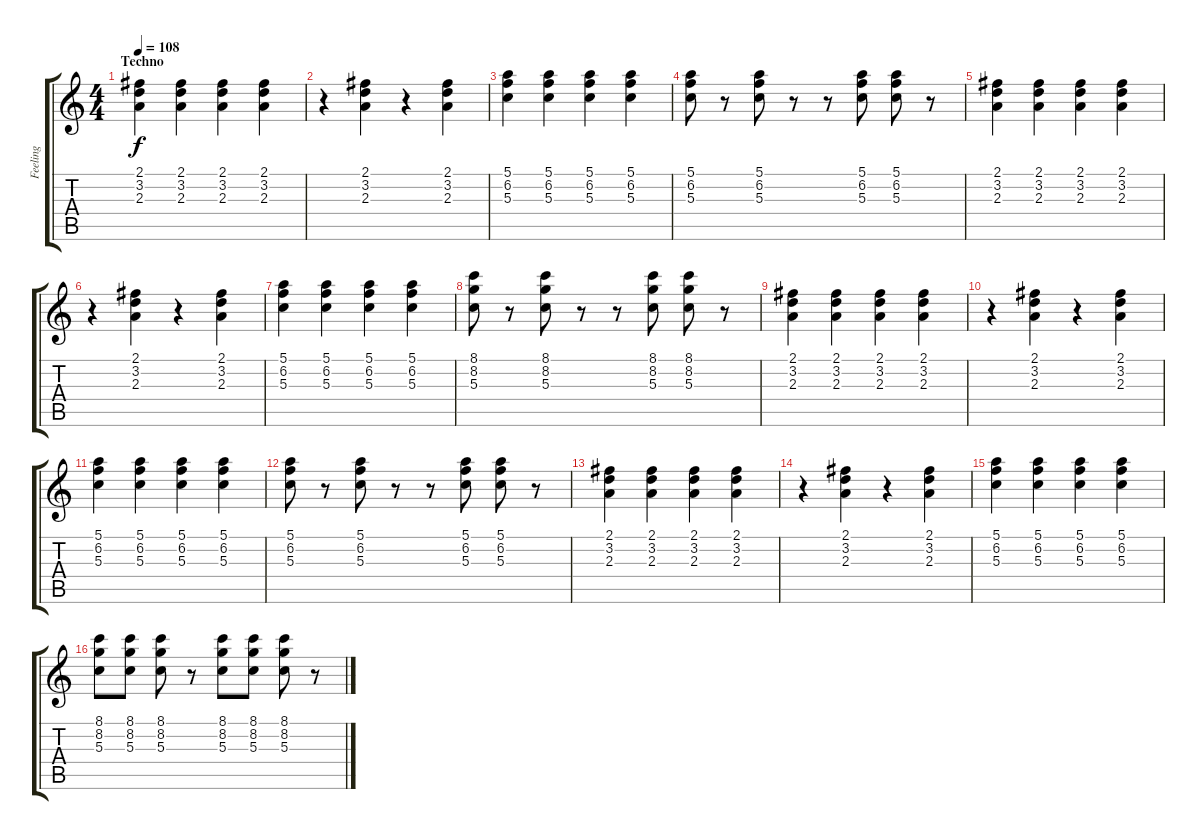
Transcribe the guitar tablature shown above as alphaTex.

\track ("Feeling" "Feeling") {instrument acousticguitarnylon}
\staff {score tabs}
\tuning (E4 B3 G3 D3 A2 E2) {hide}
\ts (4 4)
\section ("" "Techno")
\tempo 108
\clef g2
\ks c
(2.1 3.2 2.3).4{dy f} (2.1 3.2 2.3).4 (2.1 3.2 2.3).4 (2.1 3.2 2.3).4 |
r.4 (2.1 3.2 2.3).4 r.4 (2.1 3.2 2.3).4 |
(5.1 6.2 5.3).4 (5.1 6.2 5.3).4 (5.1 6.2 5.3).4 (5.1 6.2 5.3).4 |
(5.1 6.2 5.3).8 r.8 (5.1 6.2 5.3).8 r.8 r.8 (5.1 6.2 5.3).8 (5.1 6.2 5.3).8 r.8 |
(2.1 3.2 2.3).4 (2.1 3.2 2.3).4 (2.1 3.2 2.3).4 (2.1 3.2 2.3).4 |
r.4 (2.1 3.2 2.3).4 r.4 (2.1 3.2 2.3).4 |
(5.1 6.2 5.3).4 (5.1 6.2 5.3).4 (5.1 6.2 5.3).4 (5.1 6.2 5.3).4 |
(8.1 8.2 5.3).8 r.8 (8.1 8.2 5.3).8 r.8 r.8 (8.1 8.2 5.3).8 (8.1 8.2 5.3).8 r.8 |
(2.1 3.2 2.3).4 (2.1 3.2 2.3).4 (2.1 3.2 2.3).4 (2.1 3.2 2.3).4 |
r.4 (2.1 3.2 2.3).4 r.4 (2.1 3.2 2.3).4 |
(5.1 6.2 5.3).4 (5.1 6.2 5.3).4 (5.1 6.2 5.3).4 (5.1 6.2 5.3).4 |
(5.1 6.2 5.3).8 r.8 (5.1 6.2 5.3).8 r.8 r.8 (5.1 6.2 5.3).8 (5.1 6.2 5.3).8 r.8 |
(2.1 3.2 2.3).4 (2.1 3.2 2.3).4 (2.1 3.2 2.3).4 (2.1 3.2 2.3).4 |
r.4 (2.1 3.2 2.3).4 r.4 (2.1 3.2 2.3).4 |
(5.1 6.2 5.3).4 (5.1 6.2 5.3).4 (5.1 6.2 5.3).4 (5.1 6.2 5.3).4 |
(8.1 8.2 5.3).8 (8.1 8.2 5.3).8 (8.1 8.2 5.3).8 r.8 (8.1 8.2 5.3).8 (8.1 8.2 5.3).8 (8.1 8.2 5.3).8 r.8
